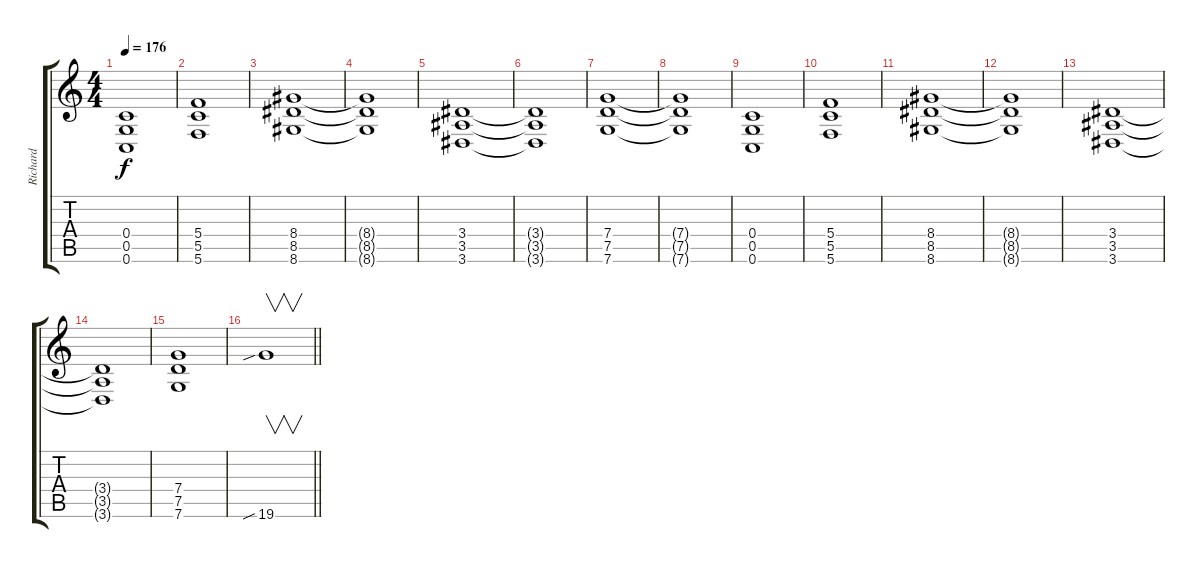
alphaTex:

\track ("Richard" "Richard") {instrument distortionguitar}
\staff {score tabs}
\tuning (D4 A3 F3 C3 G2 C2) {hide}
\ts (4 4)
\tempo 176
\clef g2
\ks c
(0.4 0.5 0.6).1{dy f} |
(5.4 5.5 5.6).1 |
(8.4 8.5 8.6).1 |
(8.4{t} 8.5{t} 8.6{t}).1 |
(3.4 3.5 3.6).1 |
(3.4{t} 3.5{t} 3.6{t}).1 |
(7.4 7.5 7.6).1 |
(7.4{t} 7.5{t} 7.6{t}).1 |
(0.4 0.5 0.6).1 |
(5.4 5.5 5.6).1 |
(8.4 8.5 8.6).1 |
(8.4{t} 8.5{t} 8.6{t}).1 |
(3.4 3.5 3.6).1 |
(3.4{t} 3.5{t} 3.6{t}).1 |
(7.4 7.5 7.6).1 |
\barLineRight lightlight
19.6{sib}.1{v}
